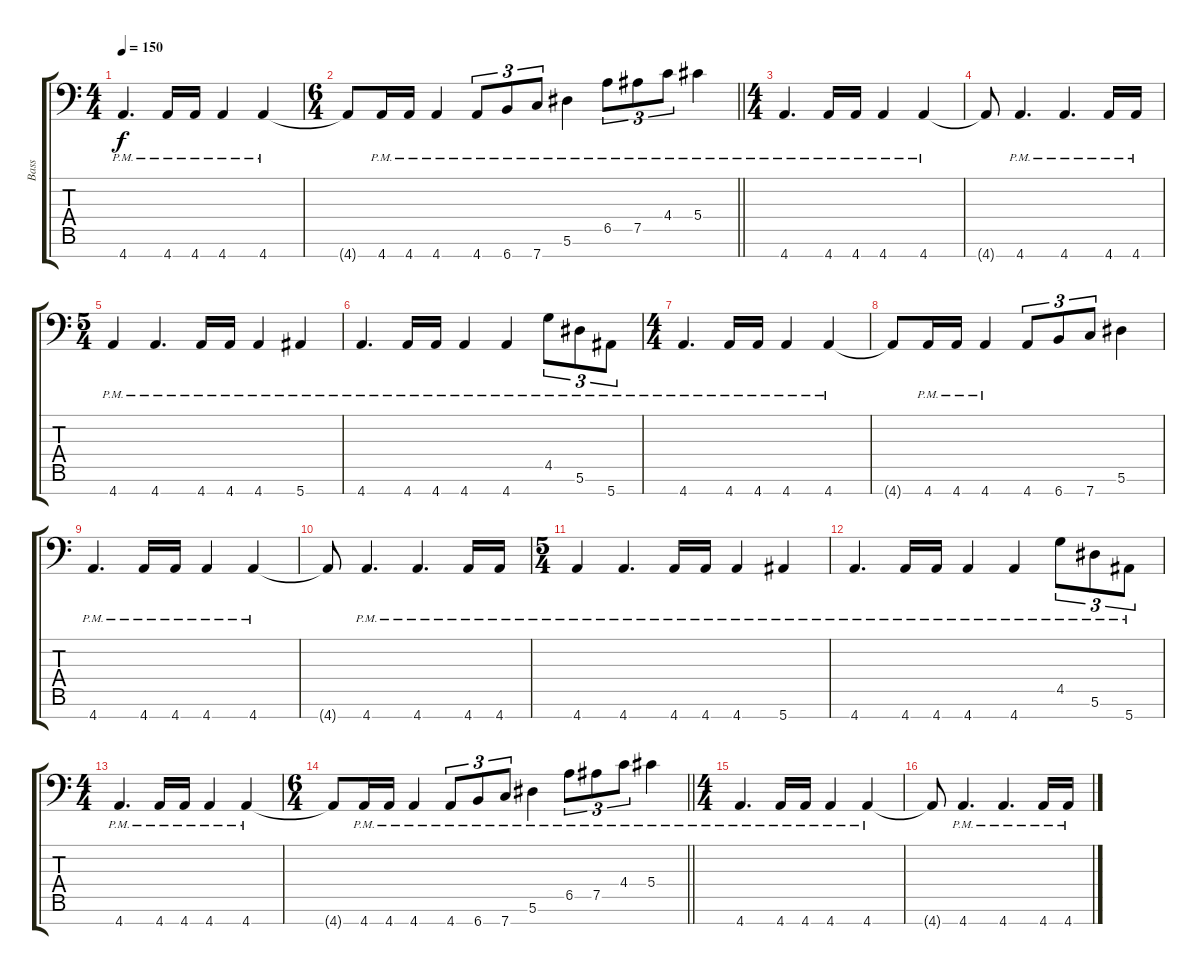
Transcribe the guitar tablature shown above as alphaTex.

\track ("Bass" "Bass") {instrument electricbassfinger}
\staff {score tabs}
\tuning (Bb3 F3 Db3 Ab2 Eb2 Bb1 F1) {hide}
\ts (4 4)
\tempo 150
\clef f4
\ks c
4.7{pm}.4{d dy f} 4.7{pm}.16 4.7{pm}.16 4.7{pm}.4 4.7{pm}.4 |
\ts (6 4)
\barLineRight lightlight
4.7{t}.8 4.7{pm}.16 4.7{pm}.16 4.7{pm}.4 4.7{pm}.8{tu (3 2)} 6.7{pm}.8{tu (3 2)} 7.7{pm}.8{tu (3 2)} 5.6{pm}.4 6.5{pm}.8{tu (3 2)} 7.5{pm}.8{tu (3 2)} 4.4{pm}.8{tu (3 2)} 5.4{pm}.4 |
\ts (4 4)
4.7{pm}.4{d} 4.7{pm}.16 4.7{pm}.16 4.7{pm}.4 4.7{pm}.4 |
4.7{t}.8 4.7{pm}.4{d} 4.7{pm}.4{d} 4.7{pm}.16 4.7{pm}.16 |
\ts (5 4)
4.7{pm}.4 4.7{pm}.4{d} 4.7{pm}.16 4.7{pm}.16 4.7{pm}.4 5.7{pm}.4 |
4.7{pm}.4{d} 4.7{pm}.16 4.7{pm}.16 4.7{pm}.4 4.7{pm}.4 4.5{pm}.8{tu (3 2)} 5.6{pm}.8{tu (3 2)} 5.7{pm}.8{tu (3 2)} |
\ts (4 4)
4.7{pm}.4{d} 4.7{pm}.16 4.7{pm}.16 4.7{pm}.4 4.7{pm}.4 |
4.7{t}.8 4.7{pm}.16 4.7{pm}.16 4.7{pm}.4 4.7.8{tu (3 2)} 6.7.8{tu (3 2)} 7.7.8{tu (3 2)} 5.6.4 |
4.7{pm}.4{d} 4.7{pm}.16 4.7{pm}.16 4.7{pm}.4 4.7{pm}.4 |
4.7{t}.8 4.7{pm}.4{d} 4.7{pm}.4{d} 4.7{pm}.16 4.7{pm}.16 |
\ts (5 4)
4.7{pm}.4 4.7{pm}.4{d} 4.7{pm}.16 4.7{pm}.16 4.7{pm}.4 5.7{pm}.4 |
4.7{pm}.4{d} 4.7{pm}.16 4.7{pm}.16 4.7{pm}.4 4.7{pm}.4 4.5{pm}.8{tu (3 2)} 5.6{pm}.8{tu (3 2)} 5.7{pm}.8{tu (3 2)} |
\ts (4 4)
4.7{pm}.4{d} 4.7{pm}.16 4.7{pm}.16 4.7{pm}.4 4.7{pm}.4 |
\ts (6 4)
\barLineRight lightlight
4.7{t}.8 4.7{pm}.16 4.7{pm}.16 4.7{pm}.4 4.7{pm}.8{tu (3 2)} 6.7{pm}.8{tu (3 2)} 7.7{pm}.8{tu (3 2)} 5.6{pm}.4 6.5{pm}.8{tu (3 2)} 7.5{pm}.8{tu (3 2)} 4.4{pm}.8{tu (3 2)} 5.4{pm}.4 |
\ts (4 4)
4.7{pm}.4{d} 4.7{pm}.16 4.7{pm}.16 4.7{pm}.4 4.7{pm}.4 |
4.7{t}.8 4.7{pm}.4{d} 4.7{pm}.4{d} 4.7{pm}.16 4.7{pm}.16
